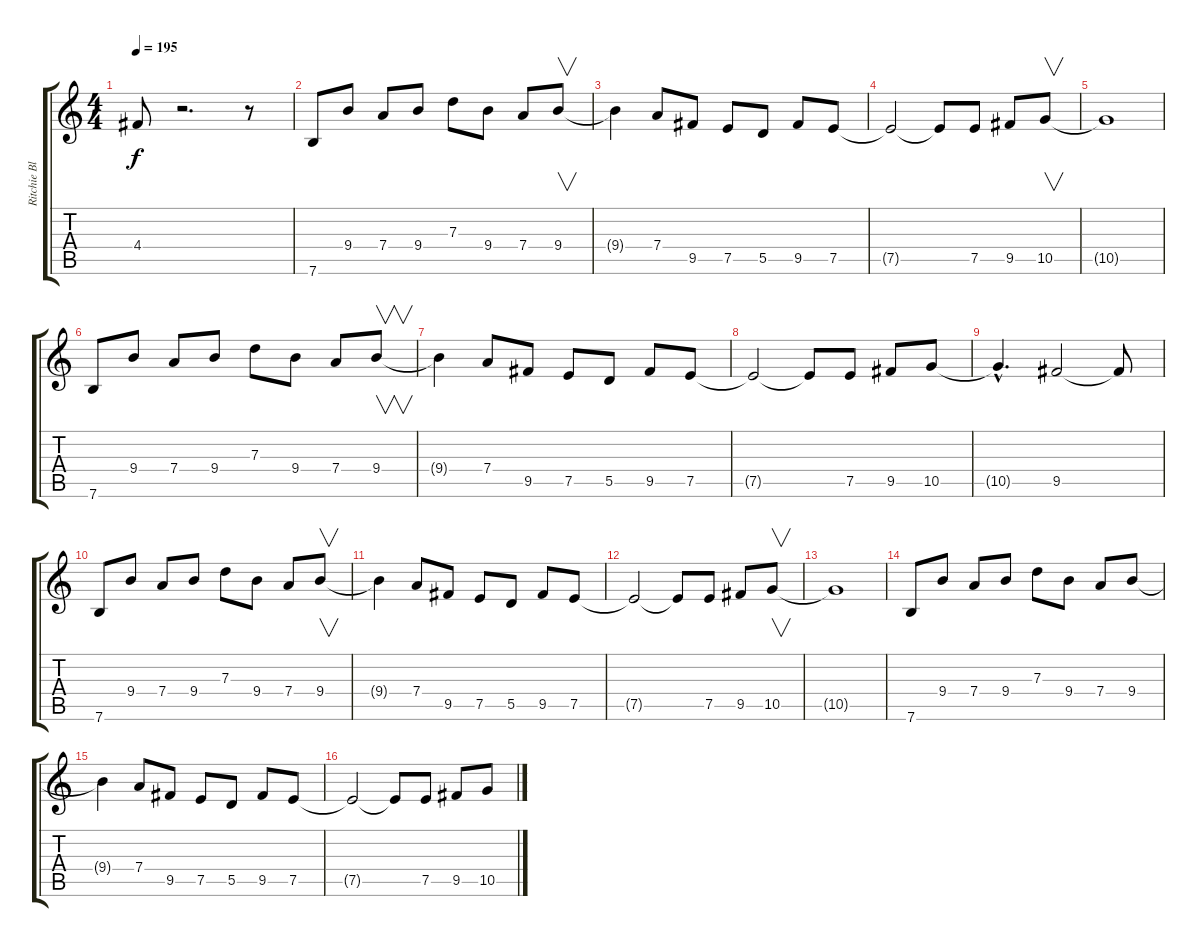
\track ("Ritchie Blackmore" "Ritchie Bl") {instrument distortionguitar}
\staff {score tabs}
\tuning (E4 B3 G3 D3 A2 E2) {hide}
\ts (4 4)
\tempo 195
\clef g2
\ks c
4.4.8{dy f} r.2{d} r.8 |
7.6.8 9.4.8 7.4.8 9.4.8 7.3.8 9.4.8 7.4.8 9.4.8{v} |
9.4{t}.4 7.4.8 9.5.8 7.5.8 5.5.8 9.5.8 7.5.8 |
7.5{t}.2 7.5{t}.8 7.5.8 9.5.8 10.5.8{v} |
10.5{t}.1 |
7.6.8 9.4.8 7.4.8 9.4.8 7.3.8 9.4.8 7.4.8 9.4.8{v} |
9.4{t}.4 7.4.8 9.5.8 7.5.8 5.5.8 9.5.8 7.5.8 |
7.5{t}.2 7.5{t}.8 7.5.8 9.5.8 10.5.8 |
10.5{hac t}.4{d} 9.5.2 9.5{t}.8 |
7.6.8 9.4.8 7.4.8 9.4.8 7.3.8 9.4.8 7.4.8 9.4.8{v} |
9.4{t}.4 7.4.8 9.5.8 7.5.8 5.5.8 9.5.8 7.5.8 |
7.5{t}.2 7.5{t}.8 7.5.8 9.5.8 10.5.8{v} |
10.5{t}.1 |
7.6.8 9.4.8 7.4.8 9.4.8 7.3.8 9.4.8 7.4.8 9.4.8 |
9.4{t}.4 7.4.8 9.5.8 7.5.8 5.5.8 9.5.8 7.5.8 |
7.5{t}.2 7.5{t}.8 7.5.8 9.5.8 10.5.8
